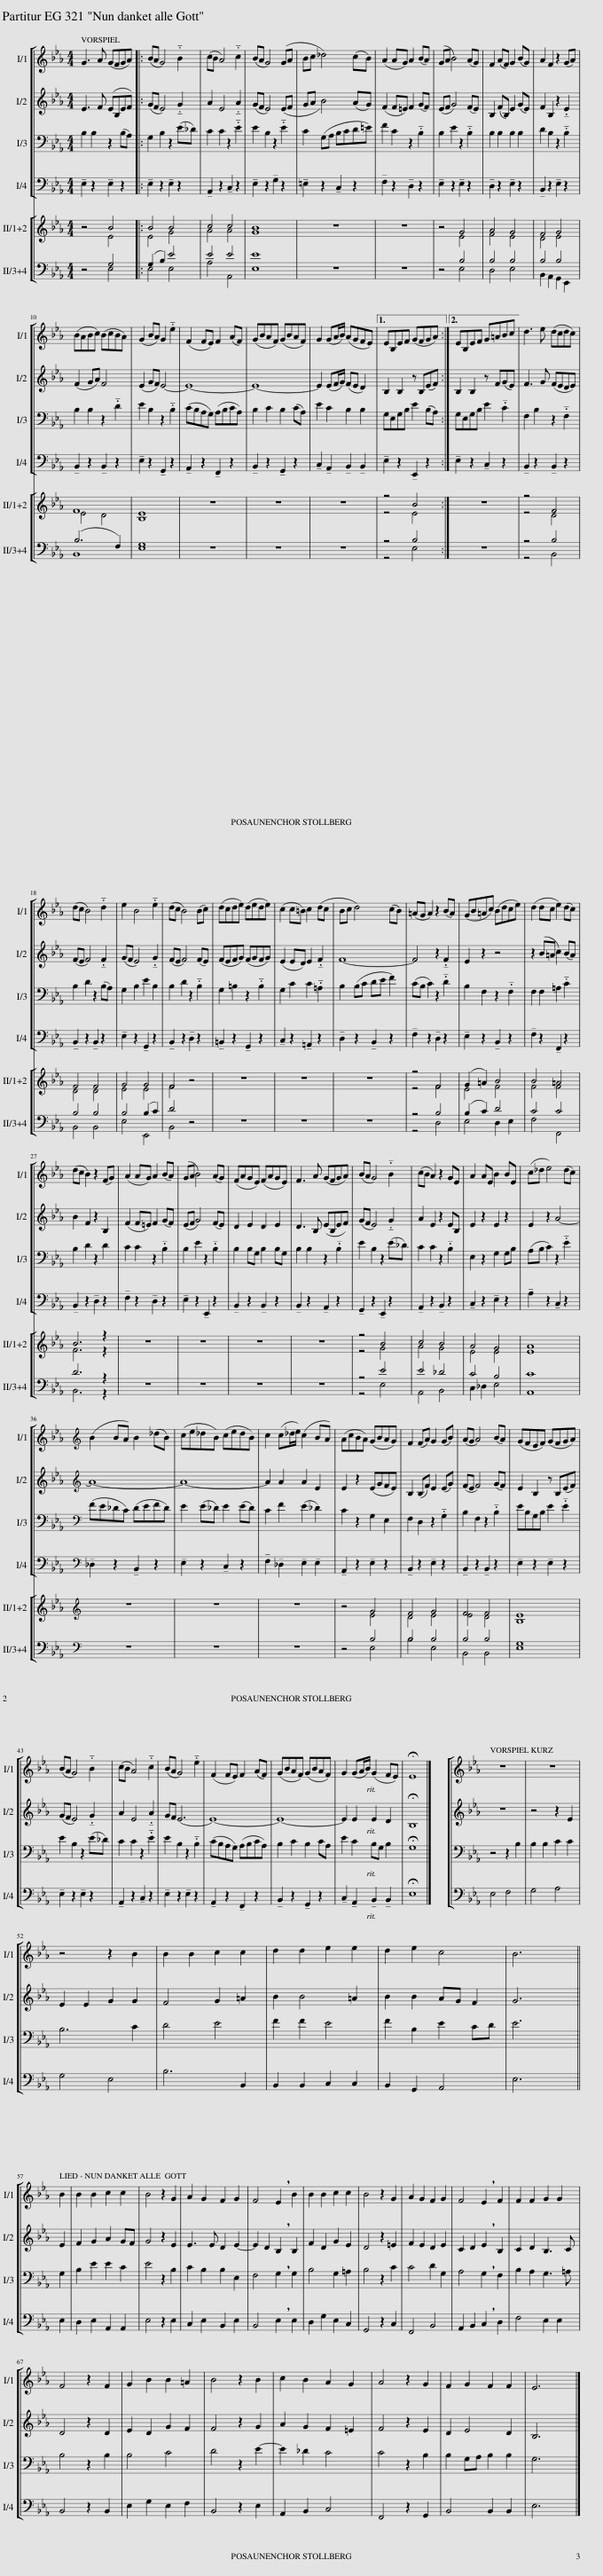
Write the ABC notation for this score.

X:1
%%score [ 1 2 3 4 ] [ ( 5 6 ) ( 7 8 ) ]
L:1/8
M:4/4
I:linebreak $
K:Eb
V:1 treble
V:2 treble
V:3 bass
V:4 bass
V:5 treble
V:6 treble
V:7 bass
V:8 bass
V:1
 G3 A (GFGA) |: (BA G4) !tenuto!.B2 | (cB A4) !tenuto!.c2 | (BA G4) (GA | Bc _d4) (cB) | %5
 (A2 AG) A2 (BA) | (GA B4) (AG) | F2 (AF) G2 (BG) | A2 F2 z2 (GA) |$ (BABc) (BcBA) | %10
 (G2 BA) G2 !tenuto!.e2 | (F2 FE) F2 (AF) | (GBAF) (GBAF) | G2 (GA/B/) (AGFE) |1 EB,EF (GFGA) :|2 %15
 EB,EF G=ABc || d3 e (dcdc) |$ (dc B4) !tenuto!.d2 | e2 B4 !tenuto!.e2 | (dc B4) (Bc) | %20
 (dcde) (dede) | (c2 c=B) c2 (dc | Bc d4) (cB) | (=AG A2) z2 (BA) | (GB=Ac) (Bdce) | %25
 (d2 dc e2) (dc) |$ (dc B2) z2 (FG) | (A2 AG) A2 (BA) | (GA B4) (AG) | (FAGE) (FAGE) | %30
 F3 A (GFGA) | (BA G4) !tenuto!.B2 | (cB A2) z2 GE | A2 AE B2 BE | (c_d e4) (dc) |$ %35
[K:treble] (B2 BA) B2 (_dB) | (ce_dB) (cedB) | c2 (c_d/e/) (c2 BA) | (AcBA) (GBAG) | F2 (FA) G2 (GB) | %40
 (AG A4) (BA) | (GFEF) (GFGA) |$ (BA G4) !tenuto!.B2 | (cB A4) !tenuto!.c2 | (BA G4) !tenuto!.e2 | %45
 (F2 FE) F2 (AF) | (GBAF) (GBAF) | G2 (GA/B/) (G2 FE) | !fermata!E8 |] z8 | %50
 z8 |$ z4 z2 B2 | B2 B2 c2 c2 | d2 d2 e2 e2 | d2 e2 c4 | %55
 B6 ||$ B2 | B2 B2 c2 c2 | B4 z2 G2 | A2 G2 F2 G2 | %60
 F4 !breath!E2 B2 | B2 B2 c2 c2 | B4 z2 G2 | A2 G2 F2 G2 | F4 !breath!E2 F2 | %65
 F2 F2 G2 G2 |$ F4 z2 F2 | G2 B2 B2 =A2 | B4 z2 B2 | c2 B2 A2 G2 | %70
 A4 z2 G2 | F2 G2 F2 F2 | E6 |] %73
V:2
 E3 F (EB,EF) |: (GF E4) !tenuto!.G2 | A2 E4 !tenuto!.A2 | (GF E4) (EF | GA B4) (AG) | %5
 (F2 F=E) F2 (GF) | (EF G4) (FE) | B,2 (FB,) E2 (GE) | F2 B,2 z2 !tenuto!.E2 |$ (F2 GA) F4 | %10
 (E2 GF) E4- | E8- | E8- | E2 (EF/G/) (FE D2) |1 B,2 B,2 z B,(EF) :|2 %15
 B,2 B,2 z F(GE) || F3 G (FEDE) |$ (FE F4) !tenuto!.F2 | (GF E4) !tenuto!.G2 | (FE F4) (FE) | %20
 (FEFG) (FGFG) | (E2 ED) E2 !tenuto!.F2 | F8- | F4 z2 !tenuto!.F2 | E2 z2 z4 | %25
 z2 (B=A c2) (BA) |$ B2 F2 z2 B,2 | (F2 F=E) F2 (GF) | (EF G4) (FE) | D2 E2 D2 E2 | %30
 D3 B, (EB,EF) | (GF E4) !tenuto!.G2 | A2 E2 z2 EB, | E2 z2 E2 z2 | E2 z2 A4- |$ %35
[K:treble] A8- | A8- | A2 A2 A2 E2 | E2 z2 (EGFE) | B,2 (B,F) E2 (EG) | %40
 (FE F4) (GF) | E2 B,2 z B,(EF) |$ (GF E4) !tenuto!.G2 | A2 E4 !tenuto!.A2 | GF E6- | %45
 E8- | E8- | E2 E2 E2 D2 | !fermata!B,8 |] z8 | %50
 z4 z2 E2 |$ E2 E2 G2 G2 | F4 G2 =A2 | B2 B4 =A2 | B2 B2 AG F2 | %55
 G6 ||$ E2 | F2 G2 A2 GF | G4 z2 E2 | E3 E D2 E2- | %60
 E2 D2 !breath!B,2 B,2 | F2 D2 G2 E2 | D4 z2 =E2 | F2 E2 D2 E2 | C2 D2 !breath!E2 B,2 | %65
 C2 D2 B,3 C |$ D4 z2 D2 | E2 D2 G2 F2 | F4 z2 G2 | A2 G2 F2 =E2 | %70
 F4 z2 E2 | D2 E4 D2 | B,6 |] %73
V:3
 B,2 B,2 z2 (B,A,) |: G,2 B,2 z2 (E_D) | C2 C2 z2 !tenuto!.E2 | E2 B,2 z2 !tenuto!.E2 | C2 (G,A, B,CD=E) | %5
 F2 C2 z2 !tenuto!.B,2 | B,2 E2 z2 !tenuto!.B,2 | B,2 B,2 B,2 B,2 | D2 B,2 z2 !tenuto!.B,2 |$ B,2 B,2 z2 !tenuto!.D2 | %10
 E2 B,2 z2 !tenuto!.B,2 | (CB,A,G,) (A,B,CA,) | B,2 C2 B,2 (CA,) | E2 C2 B,2 B,2 |1 G,E,G,B, E2 (B,A,) :|2 %15
 G,E,G,B, E2 !tenuto!.C2 || F,2 B,2 z2 !tenuto!.F,2 |$ B,2 D2 z2 (B,A,) | G,2 B,2 E2 B,2 | B,2 D2 z2 !tenuto!.B,2 | %20
 G,2 =B,2 z2 !tenuto!.B,2 | G,2 C2 C2 !tenuto!.=A,2 | B,2 (B,C DE F2) | (CB, C2) z2 !tenuto!.D2 | B,2 F,2 z2 !tenuto!.F,2 | %25
 F,2 F,2 =A,2 !tenuto!.C2 |$ B,2 D2 z2 D2 | C2 C2 z2 !tenuto!.B,2 | B,2 E2 z2 !tenuto!.B,2 | B,2 B,G, B,2 B,G, | %30
 B,2 B,2 z2 !tenuto!.B,2 | E2 B,2 z2 (E_D) | C2 C2 z2 !tenuto!.B,2 | E,2 z2 G,2 G,B, | (A,B, C2) z2 !tenuto!.E2 |$ %35
[K:bass] (FE_DC) (DEFD) | E2 (E_D) E2 (ED) | C2 F2 (E2 _D2) | C2 z2 G,2 E,2 | F,2 D,2 z2 !tenuto!.G,2 | %40
 B,2 F,2 z2 !tenuto!.B,2 | EB,G,B, E2 !tenuto!.E2 |$ E2 B,2 z2 (E_D) | C2 C2 z2 !tenuto!.E2 | E2 B,2 z2 !tenuto!.B,2 | %45
 (CB,A,G,) (A,B,CA,) | B,2 C2 B,2 CA, | E2 C2 B,G, B,2 | !fermata!G,8 |] z4 z2 B,2 | %50
 B,2 B,2 C2 C2 |$ B,6 C2 | D4 E4 | F2 F2 E4 | F2 B,2 E2 CD | %55
 E6 ||$ G,2 | B,2 E2 E2 C2 | E4 z2 B,2 | C2 B,2 B,2 E,2 | %60
 F,4 !breath!G,2 G,2 | B,4 G,2 =A,2 | B,4 z2 C2 | C4 D2 G,2 | A,4 !breath!G,2 F,2 | %65
 B,2 A,2 G,3 =A, |$ B,4 z2 B,2 | B,4 C4 | D4 z2 E2- | E2 _D2 C4 | %70
 C4 z2 B,2 | B,2 G,A, B,2 B,2 | G,6 |] %73
V:4
 !tenuto!E,2 z2 !tenuto!E,2 z2 |: !tenuto!E,2 z2 !tenuto!E,2 z2 | !tenuto!A,,2 z2 !tenuto!C,2 z2 | !tenuto!E,2 z2 !tenuto!G,2 z2 | !tenuto!=E,2 z2 !tenuto!C,2 z2 | %5
 !tenuto!F,2 z2 !tenuto!D,2 z2 | !tenuto!E,2 z2 !tenuto!E,2 z2 | !tenuto!D,2 z2 !tenuto!E,2 z2 | !tenuto!B,,2 z2 !tenuto!E,2 z2 |$ !tenuto!B,,2 z2 !tenuto!B,,2 z2 | %10
 !tenuto!E,2 z2 !tenuto!G,,2 z2 | !tenuto!A,,2 z2 !tenuto!F,,2 z2 | !tenuto!B,,2 z2 !tenuto!G,,2 z2 | !tenuto!C,2 !tenuto!A,,2 !tenuto!B,,2 !tenuto!B,,2 |1 !tenuto!E,2 z2 !tenuto!E,,2 z2 :|2 %15
 !tenuto!E,2 z2 !tenuto!C,2 z2 || !tenuto!B,,2 z2 !tenuto!B,,2 z2 |$ !tenuto!B,,2 z2 !tenuto!B,,2 z2 | !tenuto!E,2 z2 !tenuto!G,,2 z2 | !tenuto!B,,2 z2 !tenuto!D,2 z2 | %20
 !tenuto!=B,,2 z2 !tenuto!G,,2 z2 | !tenuto!C,2 z2 !tenuto!=A,,2 z2 | !tenuto!D,2 z2 !tenuto!B,,2 z2 | !tenuto!F,2 z2 !tenuto!D,2 z2 | !tenuto!E,2 z2 !tenuto!B,,2 z2 | %25
 !tenuto!F,2 z2 !tenuto!F,,2 z2 |$ !tenuto!B,,2 z2 !tenuto!D,2 z2 | !tenuto!F,2 z2 !tenuto!D,2 z2 | !tenuto!E,2 z2 !tenuto!E,,2 z2 | !tenuto!B,,2 z2 !tenuto!B,,2 z2 | %30
 !tenuto!B,,2 z2 !tenuto!A,,2 z2 | !tenuto!G,,2 z2 !tenuto!E,,2 z2 | !tenuto!A,,2 z2 !tenuto!B,,2 z2 | !tenuto!C,2 z2 !tenuto!E,2 z2 | !tenuto!A,2 z2 !tenuto!C,2 z2 |$ %35
[K:bass] !tenuto!_D,2 z2 !tenuto!B,,2 z2 | !tenuto!E,2 z2 !tenuto!C,2 z2 | !tenuto!F,2 !tenuto!_D,2 !tenuto!E,2 !tenuto!E,2 | !tenuto!A,,2 z2 !tenuto!E,2 z2 | !tenuto!B,,2 z2 !tenuto!E,2 z2 | %40
 !tenuto!B,,2 z2 !tenuto!B,,2 z2 | !tenuto!E,2 z2 !tenuto!E,2 z2 |$ !tenuto!E,2 z2 !tenuto!E,2 z2 | !tenuto!A,,2 z2 !tenuto!C,2 z2 | !tenuto!E,2 z2 !tenuto!E,2 z2 | %45
 !tenuto!A,,2 z2 !tenuto!F,,2 z2 | !tenuto!B,,2 z2 !tenuto!G,,2 z2 | !tenuto!C,2 !tenuto!A,,2 !tenuto!B,,2 !tenuto!B,,2 | !fermata!E,8 |] E,4 F,4 | %50
 G,4 A,4 |$ G,4 E,4 | B,6 B,,2 | B,,2 B,,2 C,2 C,2 | B,,2 G,,2 A,,4 | %55
 E,6 ||$ E,2 | D,2 E,2 A,,2 A,,2 | E,4 z2 E,2 | C,2 E,2 B,,2 E,2 | %60
 B,,4 !breath!E,2 E,2 | D,2 G,2 E,2 C,2 | G,,4 z2 C,2 | F,,4 B,,4 | A,,2 B,,2 !breath!C,2 D,2 | %65
 F,4 E,2 E,2 |$ B,,4 z2 B,,2 | E,2 G,2 E,2 F,2 | B,,4 z2 E,2 | A,,2 B,,2 C,4 | %70
 F,,4 z2 G,,2 | B,,4 B,,2 B,,2 | E,6 |] %73
V:5
 z4 B4 |: B4 B4 | c4 c4 | B8 | z8 | %5
 z8 | z4 G4 | A4 G4 | F4 G4 |$ F8 | %10
 E8 | z8 | z8 | z8 |1 z4 B4 :|2 %15
 z8 || z4 F4 |$ F4 F4 | G4 G4 | F4 z4 | %20
 z8 | z8 | z8 | z4 F4 | (G2 =A2) B4 | %25
 B4 =A4 |$ B6 z2 | z8 | z8 | z8 | %30
 z8 | z4 B4 | c4 B4 | A4 G4 | A8 |$ %35
[K:treble] z8 | z8 | z8 | z4 G4 | F4 G4 | %40
 F4 F4 | E8 |$ z8 | z8 | z8 | %45
 z8 | z8 | z8 | z8 |] z8 | %50
 z8 |$ z8 | z8 | z8 | z8 | %55
 z4 z2 ||$ z2 | z8 | z8 | z8 | %60
 z8 | z8 | z8 | z8 | z8 | %65
 z8 |$ z8 | z8 | z8 | z8 | %70
 z8 | z8 | z4 z2 |] %73
V:6
 x4 E4 |: E4 G4 | A4 A4 | G8 | x8 | %5
 x8 | x4 E4 | F4 E4 | D4 E4 |$ E4 D4 | %10
 B,8 | x8 | x8 | x8 |1 z4 E4 :|2 %15
 x8 || z4 D4 |$ D4 D4 | E4 E4 | F4 x4 | %20
 x8 | x8 | x8 | z4 F4 | E4 F4 | %25
 F4 F4 |$ F6 z2 | x8 | x8 | x8 | %30
 x8 | z4 G4 | A4 G4 | E4 E4 | E8 |$ %35
[K:treble] x8 | x8 | x8 | x4 E4 | D4 E4 | %40
 E4 D4 | B,8 |$ x8 | x8 | x8 | %45
 x8 | x8 | x8 | x8 |] x8 | %50
 x8 |$ x8 | x8 | x8 | x8 | %55
 x6 ||$ x2 | x8 | x8 | x8 | %60
 x8 | x8 | x8 | x8 | x8 | %65
 x8 |$ x8 | x8 | x8 | x8 | %70
 x8 | x8 | x6 |] %73
V:7
 z4 G,4 |: (G,2 B,2) E4 | E4 E4 | E8 | z8 | %5
 z8 | z4 B,4 | B,4 B,4 | B,4 B,4 |$ (B,6 F,2) | %10
 G,8 | z8 | z8 | z8 |1 z4 B,4 :|2 %15
 z8 || z4 B,4 |$ B,4 B,4 | B,4 (B,2 C2) | D4 z4 | %20
 z8 | z8 | z8 | z4 B,4 | (B,2 C2) D4 | %25
 C4 C4 |$ D6 z2 | z8 | z8 | z8 | %30
 z8 | z4 E4 | E4 _D4 | C4 B,4 | C8 |$ %35
[K:bass] z8 | z8 | z8 | z4 B,4 | B,4 B,4 | %40
 B,4 B,4 | G,8 |$ z8 | z8 | z8 | %45
 z8 | z8 | z8 | z8 |] z8 | %50
 z8 |$ z8 | z8 | z8 | z8 | %55
 z4 z2 ||$ z2 | z8 | z8 | z8 | %60
 z8 | z8 | z8 | z8 | z8 | %65
 z8 |$ z8 | z8 | z8 | z8 | %70
 z8 | z8 | z4 z2 |] %73
V:8
 x4 E,4 |: E,4 E,4 | A,4 A,,4 | E,8 | x8 | %5
 x8 | x4 E,4 | D,4 E,4 | B,,2 A,,2 G,,2 E,,2 |$ B,,8 | %10
 E,8 | x8 | x8 | x8 |1 z4 E,4 :|2 %15
 x8 || z4 B,,4 |$ B,,4 B,,4 | E,4 E,,4 | B,,4 x4 | %20
 x8 | x8 | x8 | z4 D,4 | E,4 D,2 E,2 | %25
 F,4 F,,4 |$ B,,6 z2 | x8 | x8 | x8 | %30
 x8 | z4 E,4 | A,,4 B,,4 | C,2 _D,2 E,4 | A,,8 |$ %35
[K:bass] x8 | x8 | x8 | x4 E,4 | B,4 E,4 | %40
 B,,4 B,,4 | E,8 |$ x8 | x8 | x8 | %45
 x8 | x8 | x8 | x8 |] x8 | %50
 x8 |$ x8 | x8 | x8 | x8 | %55
 x6 ||$ x2 | x8 | x8 | x8 | %60
 x8 | x8 | x8 | x8 | x8 | %65
 x8 |$ x8 | x8 | x8 | x8 | %70
 x8 | x8 | x6 |] %73
